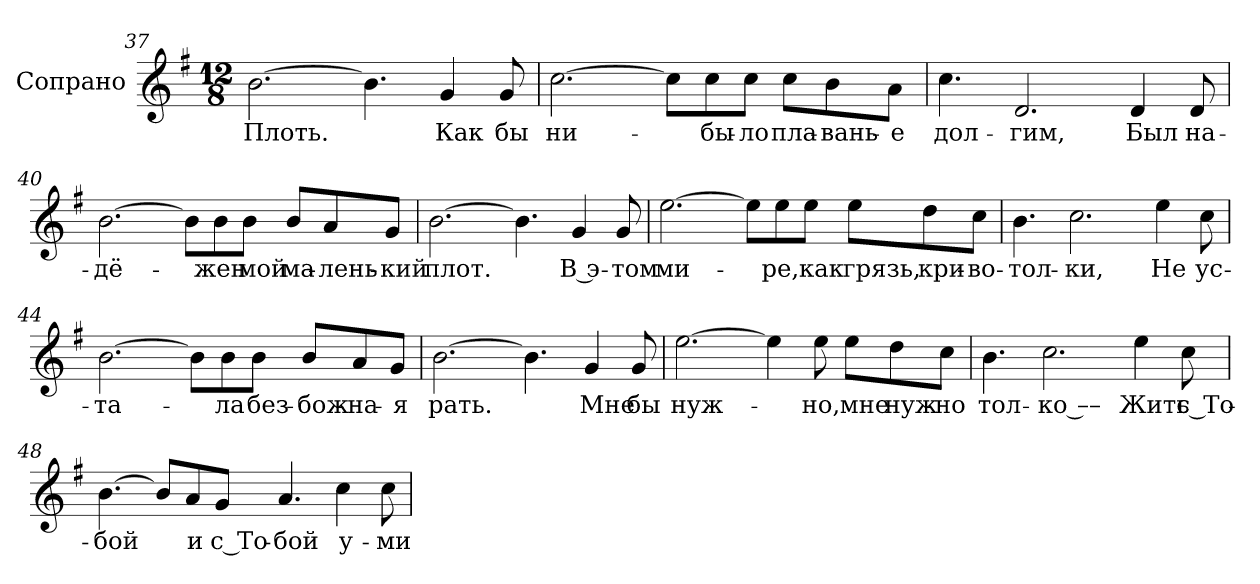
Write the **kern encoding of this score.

**kern	**text
*part1	*part1
*staff1	*staff1
*I"Сопрано	*
!!LO:LB:g=z
*clefG2	*
*k[f#]	*
*G:	*
*M12/8	*
=37	=37
!	!LO:LY:b:color=#000000
[>2.bi\	Плоть.
4.bi\]	.
!	!LO:LY:b:color=#000000
4gi/	Как
!	!LO:LY:b:color=#000000
8gi/	бы
=38	=38
!	!LO:LY:b:color=#000000
[>2.cci\	ни-
8cci\L]	.
!	!LO:LY:b:color=#000000
8cci\	-бы-
!	!LO:LY:b:color=#000000
8cci\J	-ло
!	!LO:LY:b:color=#000000
8cci\L	пла-
!	!LO:LY:b:color=#000000
8bi\	-вань-
!	!LO:LY:b:color=#000000
8ai\J	-е
=39	=39
!	!LO:LY:b:color=#000000
4.cci\	дол-
!	!LO:LY:b:color=#000000
2.di/	-гим,
!	!LO:LY:b:color=#000000
4di/	Был
!	!LO:LY:b:color=#000000
8di/	на-
!!LO:LB:g=z
=40	=40
!	!LO:LY:b:color=#000000
[>2.bi\	-дё-
8bi\L]	.
!	!LO:LY:b:color=#000000
8bi\	-жен
!	!LO:LY:b:color=#000000
8bi\J	мой
!	!LO:LY:b:color=#000000
8bi/L	ма-
!	!LO:LY:b:color=#000000
8ai/	-лень-
!	!LO:LY:b:color=#000000
8gi/J	-кий
=41	=41
!	!LO:LY:b:color=#000000
[>2.bi\	плот.
4.bi\]	.
!	!LO:LY:b:color=#000000
4gi/	В э-
!	!LO:LY:b:color=#000000
8gi/	-том
!!LO:LB:g=z
=42	=42
!	!LO:LY:b:color=#000000
[>2.eei\	ми-
8eei\L]	.
!	!LO:LY:b:color=#000000
8eei\	-ре,
!	!LO:LY:b:color=#000000
8eei\J	как
!	!LO:LY:b:color=#000000
8eei\L	грязь,
!	!LO:LY:b:color=#000000
8ddi\	кри-
!	!LO:LY:b:color=#000000
8cci\J	-во-
=43	=43
!	!LO:LY:b:color=#000000
4.bi\	-тол-
!	!LO:LY:b:color=#000000
2.cci\	-ки,
!	!LO:LY:b:color=#000000
4eei\	Не
!	!LO:LY:b:color=#000000
8cci\	ус-
=44	=44
!	!LO:LY:b:color=#000000
[>2.bi\	-та-
8bi\L]	.
!	!LO:LY:b:color=#000000
8bi\	-ла
!	!LO:LY:b:color=#000000
8bi\J	без-
!	!LO:LY:b:color=#000000
8bi/L	-бож-
!	!LO:LY:b:color=#000000
8ai/	-на-
!	!LO:LY:b:color=#000000
8gi/J	-я
!!LO:LB:g=z
=45	=45
!	!LO:LY:b:color=#000000
[>2.bi\	рать.
4.bi\]	.
!	!LO:LY:b:color=#000000
4gi/	Мне
!	!LO:LY:b:color=#000000
8gi/	бы
=46	=46
!	!LO:LY:b:color=#000000
[>2.eei\	нуж-
4eei\]	.
!	!LO:LY:b:color=#000000
8eei\	-но,
!	!LO:LY:b:color=#000000
8eei\L	мне
!	!LO:LY:b:color=#000000
8ddi\	нуж-
!	!LO:LY:b:color=#000000
8cci\J	-но
=47	=47
!	!LO:LY:b:color=#000000
4.bi\	тол-
!	!LO:LY:b:color=#000000
2.cci\	-ко ––
!	!LO:LY:b:color=#000000
4eei\	Жить
!	!LO:LY:b:color=#000000
8cci\	с То-
!!LO:LB:g=z
=48	=48
!	!LO:LY:b:color=#000000
[>4.bi\	-бой
8bi/L]	.
!	!LO:LY:b:color=#000000
8ai/	и
!	!LO:LY:b:color=#000000
8gi/J	с То-
!	!LO:LY:b:color=#000000
4.ai/	-бой
!	!LO:LY:b:color=#000000
4cci\	у-
!	!LO:LY:b:color=#000000
8cci\	-ми
=	=
*-	*-
